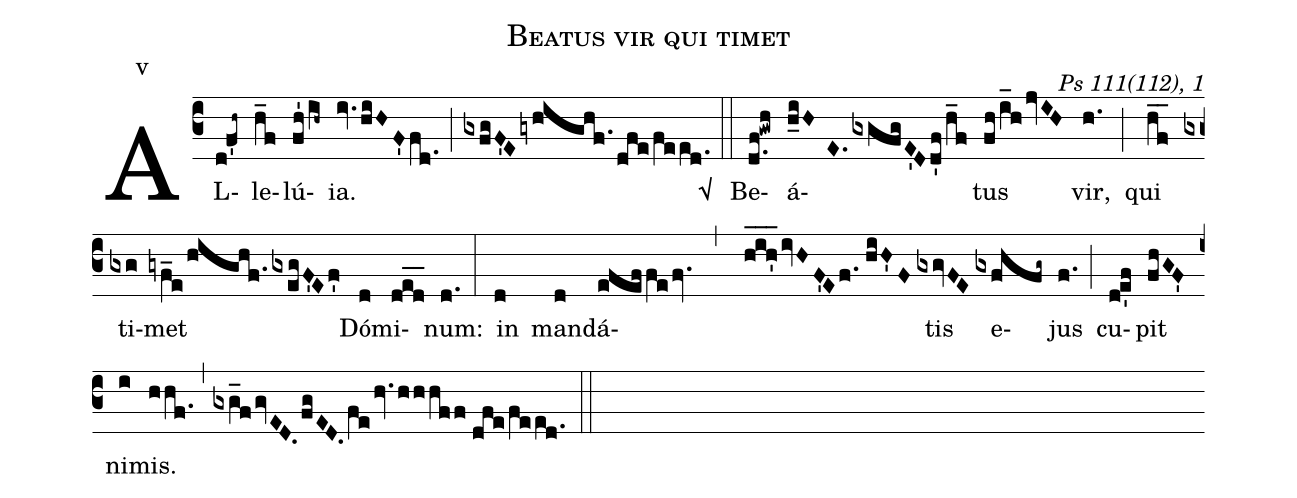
name:Beatus vir qui timet;
commentary: Ps 111(112), 1;
mode:v;
%%
(c3) AL(d!f'h~)le(h_f)lú(fh'/ih~)ia.(iv.hiHF'fd.) (;) (gxfgF'Egyhighf./dfe/feed.) √(::) Be(d.f!gwh)á(h_iHE.gxgfgE'Dd'f/h_f)tus(fh/i_hjvIH) vir,(h.) (;) qui(hf__) ti(gxg)met(gyf_e/highf.gxegF'Ef') Dó(d)mi(ded__)num:(d.) (:) in(d) man(d)dá(efeffefv. , hih'___ivHF'Ef.//hiH'F)tis(gxgvFE) e(gxfhfg~)jus(f.) (;) cu(d!e'f)pit(fhGF') ni(i)mis.(hhf.) (,) (gxg_fgvED.fgED.fe/hv.hhhff//dfe/feed.) (::)
